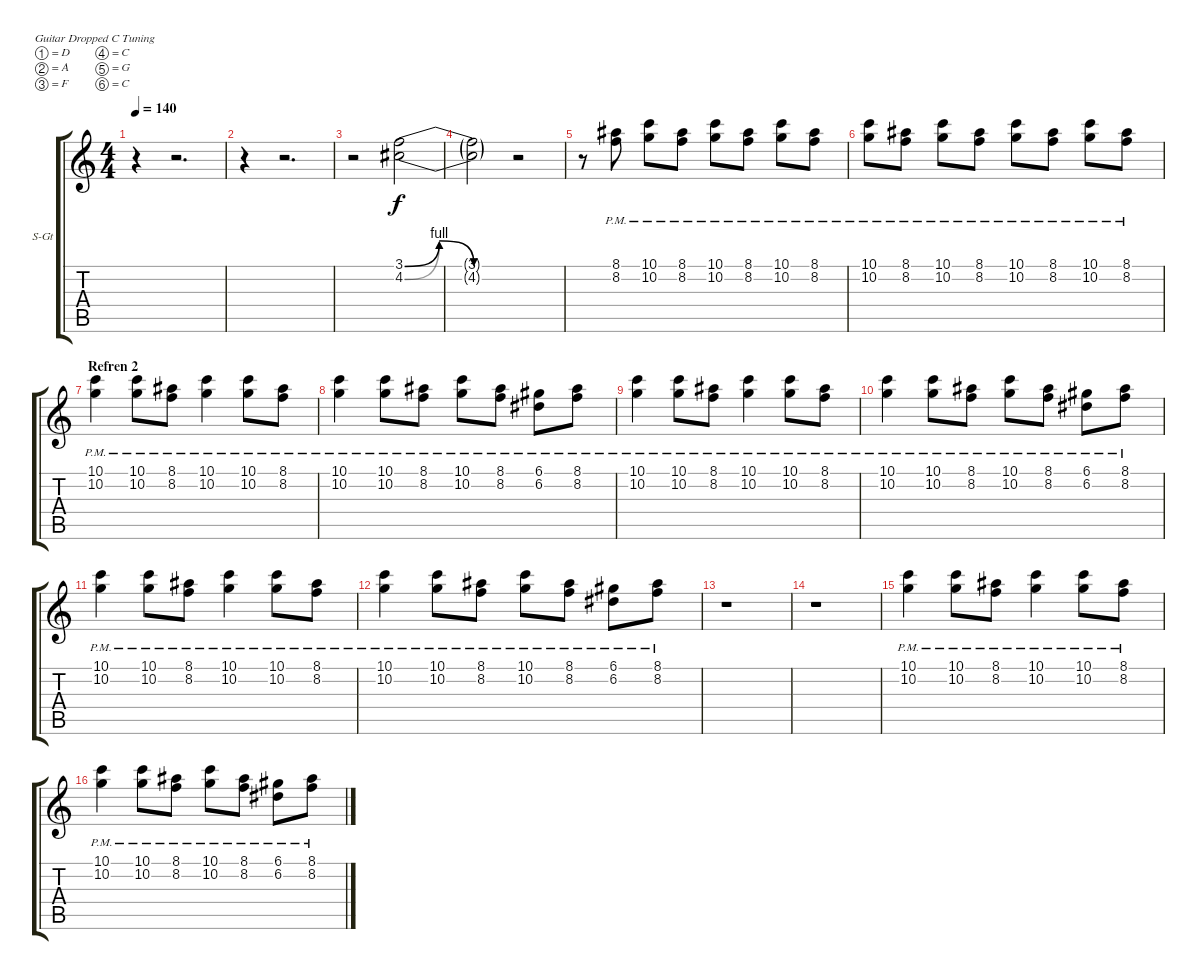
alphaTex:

\bracketExtendMode groupsimilarinstruments
\firstSystemTrackNameOrientation horizontal
\otherSystemsTrackNameOrientation horizontal
\track ("SFX" "S-Gt") {instrument piccolo}
\staff {score tabs}
\tuning (D4 A3 F3 C3 G2 C2)
\displaytranspose 12
\ts (4 4)
\tempo 140
\clef g2
\ks c
r.4{dy f} r.2{d} |
r.4 r.2{d} |
r.2 (3.1{be (bendrelease 0 0 30 4 30 4 60 0)} 4.2{be (bendrelease 0 0 30 4 30 4 60 0)}).2 |
(3.1{be (hold 0 0 60 0) t} 4.2{be (hold 0 0 60 0) t}).2 r.2 |
r.8 (8.1{pm} 8.2{pm}).8 (10.1{pm} 10.2{pm}).8 (8.1{pm} 8.2{pm}).8 (10.1{pm} 10.2{pm}).8 (8.1{pm} 8.2{pm}).8 (10.1{pm} 10.2{pm}).8 (8.1{pm} 8.2{pm}).8 |
(10.1{pm} 10.2{pm}).8 (8.1{pm} 8.2{pm}).8 (10.1{pm} 10.2{pm}).8 (8.1{pm} 8.2{pm}).8 (10.1{pm} 10.2{pm}).8 (8.1{pm} 8.2{pm}).8 (10.1{pm} 10.2{pm}).8 (8.1{pm} 8.2{pm}).8 |
\section ("" "Refren 2")
(10.1{pm} 10.2{pm}).4 (10.1{pm} 10.2{pm}).8 (8.1{pm} 8.2{pm}).8 (10.1{pm} 10.2{pm}).4 (10.1{pm} 10.2{pm}).8 (8.1{pm} 8.2{pm}).8 |
(10.1{pm} 10.2{pm}).4 (10.1{pm} 10.2{pm}).8 (8.1{pm} 8.2{pm}).8 (10.1{pm} 10.2{pm}).8 (8.1{pm} 8.2{pm}).8 (6.1{pm} 6.2{pm}).8 (8.1{pm} 8.2{pm}).8 |
(10.1{pm} 10.2{pm}).4 (10.1{pm} 10.2{pm}).8 (8.1{pm} 8.2{pm}).8 (10.1{pm} 10.2{pm}).4 (10.1{pm} 10.2{pm}).8 (8.1{pm} 8.2{pm}).8 |
(10.1{pm} 10.2{pm}).4 (10.1{pm} 10.2{pm}).8 (8.1{pm} 8.2{pm}).8 (10.1{pm} 10.2{pm}).8 (8.1{pm} 8.2{pm}).8 (6.1{pm} 6.2{pm}).8 (8.1{pm} 8.2{pm}).8 |
(10.1{pm} 10.2{pm}).4 (10.1{pm} 10.2{pm}).8 (8.1{pm} 8.2{pm}).8 (10.1{pm} 10.2{pm}).4 (10.1{pm} 10.2{pm}).8 (8.1{pm} 8.2{pm}).8 |
(10.1{pm} 10.2{pm}).4 (10.1{pm} 10.2{pm}).8 (8.1{pm} 8.2{pm}).8 (10.1{pm} 10.2{pm}).8 (8.1{pm} 8.2{pm}).8 (6.1{pm} 6.2{pm}).8 (8.1{pm} 8.2{pm}).8 |
r.1 |
r.1 |
(10.1{pm} 10.2{pm}).4 (10.1{pm} 10.2{pm}).8 (8.1{pm} 8.2{pm}).8 (10.1{pm} 10.2{pm}).4 (10.1{pm} 10.2{pm}).8 (8.1{pm} 8.2{pm}).8 |
(10.1{pm} 10.2{pm}).4 (10.1{pm} 10.2{pm}).8 (8.1{pm} 8.2{pm}).8 (10.1{pm} 10.2{pm}).8 (8.1{pm} 8.2{pm}).8 (6.1{pm} 6.2{pm}).8 (8.1{pm} 8.2{pm}).8
